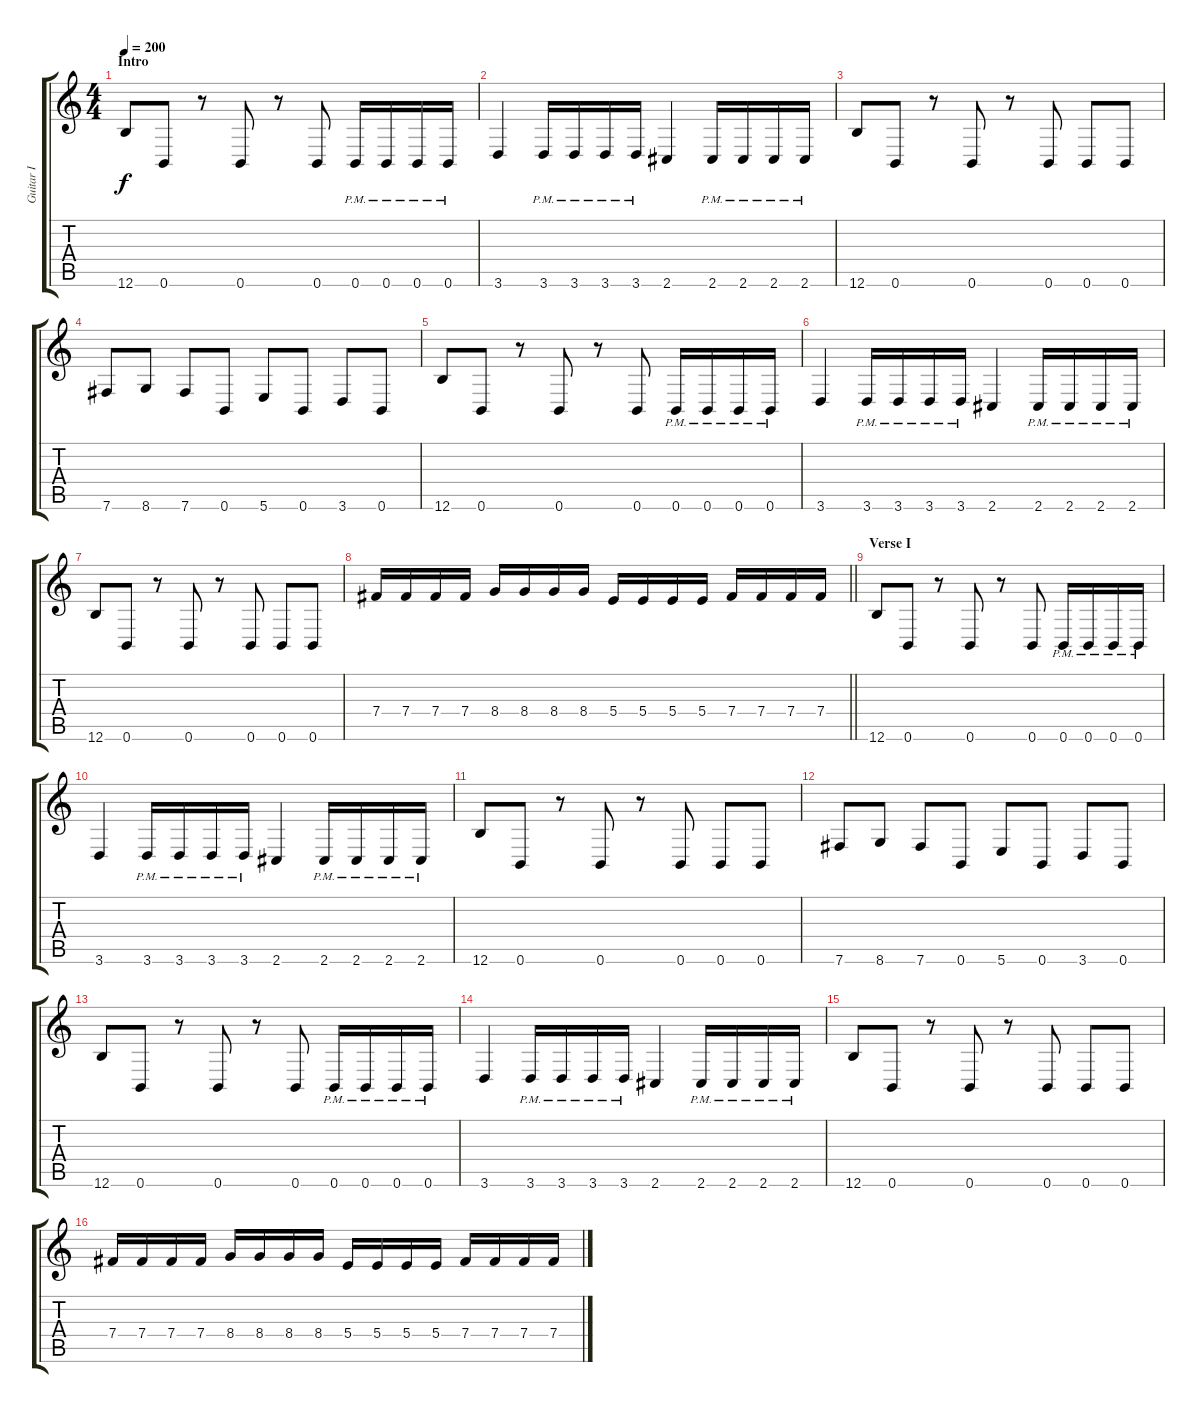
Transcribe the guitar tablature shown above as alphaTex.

\track ("Guitar I" "Guitar I") {instrument distortionguitar}
\staff {score tabs}
\tuning (Db4 Ab3 E3 B2 Gb2 B1) {hide}
\ts (4 4)
\section ("" "Intro")
\tempo 200
\clef g2
\ks c
12.6.8{dy f instrument distortionguitar} 0.6.8 r.8 0.6.8 r.8 0.6.8 0.6{pm}.16 0.6{pm}.16 0.6{pm}.16 0.6{pm}.16 |
3.6.4 3.6{pm}.16 3.6{pm}.16 3.6{pm}.16 3.6{pm}.16 2.6.4 2.6{pm}.16 2.6{pm}.16 2.6{pm}.16 2.6{pm}.16 |
12.6.8 0.6.8 r.8 0.6.8 r.8 0.6.8 0.6.8 0.6.8 |
7.6.8 8.6.8 7.6.8 0.6.8 5.6.8 0.6.8 3.6.8 0.6.8 |
12.6.8 0.6.8 r.8 0.6.8 r.8 0.6.8 0.6{pm}.16 0.6{pm}.16 0.6{pm}.16 0.6{pm}.16 |
3.6.4 3.6{pm}.16 3.6{pm}.16 3.6{pm}.16 3.6{pm}.16 2.6.4 2.6{pm}.16 2.6{pm}.16 2.6{pm}.16 2.6{pm}.16 |
12.6.8 0.6.8 r.8 0.6.8 r.8 0.6.8 0.6.8 0.6.8 |
\barLineRight lightlight
7.4.16 7.4.16 7.4.16 7.4.16 8.4.16 8.4.16 8.4.16 8.4.16 5.4.16 5.4.16 5.4.16 5.4.16 7.4.16 7.4.16 7.4.16 7.4.16 |
\section ("" "Verse I")
12.6.8 0.6.8 r.8 0.6.8 r.8 0.6.8 0.6{pm}.16 0.6{pm}.16 0.6{pm}.16 0.6{pm}.16 |
3.6.4 3.6{pm}.16 3.6{pm}.16 3.6{pm}.16 3.6{pm}.16 2.6.4 2.6{pm}.16 2.6{pm}.16 2.6{pm}.16 2.6{pm}.16 |
12.6.8 0.6.8 r.8 0.6.8 r.8 0.6.8 0.6.8 0.6.8 |
7.6.8 8.6.8 7.6.8 0.6.8 5.6.8 0.6.8 3.6.8 0.6.8 |
12.6.8 0.6.8 r.8 0.6.8 r.8 0.6.8 0.6{pm}.16 0.6{pm}.16 0.6{pm}.16 0.6{pm}.16 |
3.6.4 3.6{pm}.16 3.6{pm}.16 3.6{pm}.16 3.6{pm}.16 2.6.4 2.6{pm}.16 2.6{pm}.16 2.6{pm}.16 2.6{pm}.16 |
12.6.8 0.6.8 r.8 0.6.8 r.8 0.6.8 0.6.8 0.6.8 |
7.4.16 7.4.16 7.4.16 7.4.16 8.4.16 8.4.16 8.4.16 8.4.16 5.4.16 5.4.16 5.4.16 5.4.16 7.4.16 7.4.16 7.4.16 7.4.16
